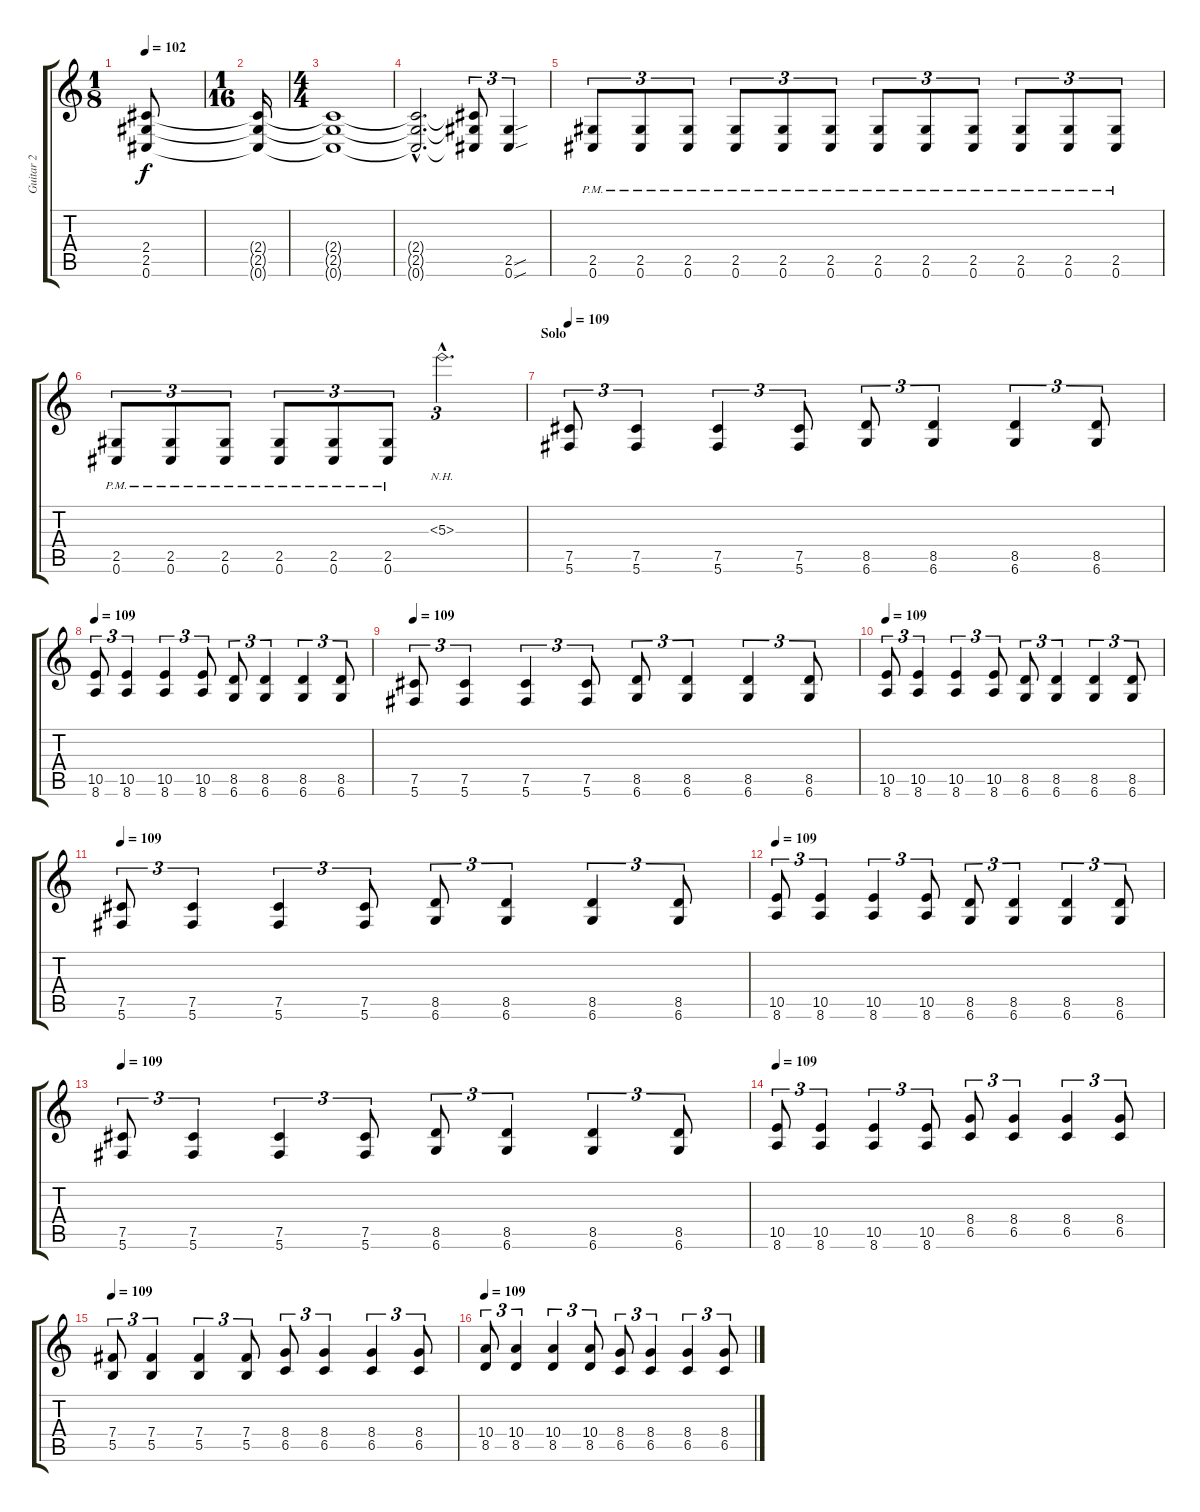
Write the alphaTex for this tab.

\track ("Guitar 2" "Guitar 2") {instrument distortionguitar}
\staff {score tabs}
\tuning (Db4 Ab3 E3 B2 Gb2 Db2) {hide}
\ts (1 8)
\tempo 102
\clef g2
\ks c
(2.4 2.5 0.6).8{dy f} |
\ts (1 16)
(2.4{t} 2.5{t} 0.6{t}).16 |
\ts (4 4)
(2.4{t} 2.5{t} 0.6{t}).1 |
(2.4{hac t} 2.5{hac t} 0.6{hac t}).2{d} (2.4{t} 2.5{t} 0.6{t}).8{tu (3 2)} (2.5{sou} 0.6{sou}).4{tu (3 2)} |
(2.5{pm} 0.6{pm}).8{tu (3 2)} (2.5{pm} 0.6{pm}).8{tu (3 2)} (2.5{pm} 0.6{pm}).8{tu (3 2)} (2.5{pm} 0.6{pm}).8{tu (3 2)} (2.5{pm} 0.6{pm}).8{tu (3 2)} (2.5{pm} 0.6{pm}).8{tu (3 2)} (2.5{pm} 0.6{pm}).8{tu (3 2)} (2.5{pm} 0.6{pm}).8{tu (3 2)} (2.5{pm} 0.6{pm}).8{tu (3 2)} (2.5{pm} 0.6{pm}).8{tu (3 2)} (2.5{pm} 0.6{pm}).8{tu (3 2)} (2.5{pm} 0.6{pm}).8{tu (3 2)} |
(2.5{pm} 0.6{pm}).8{tu (3 2)} (2.5{pm} 0.6{pm}).8{tu (3 2)} (2.5{pm} 0.6{pm}).8{tu (3 2)} (2.5{pm} 0.6{pm}).8{tu (3 2)} (2.5{pm} 0.6{pm}).8{tu (3 2)} (2.5{pm} 0.6{pm}).8{tu (3 2)} 5.3{nh hac}.2{d tu (3 2)} |
\section ("" "Solo")
\tempo 109
(7.5 5.6).8{tu (3 2)} (7.5 5.6).4{tu (3 2)} (7.5 5.6).4{tu (3 2)} (7.5 5.6).8{tu (3 2)} (8.5 6.6).8{tu (3 2)} (8.5 6.6).4{tu (3 2)} (8.5 6.6).4{tu (3 2)} (8.5 6.6).8{tu (3 2)} |
\tempo 109
(10.5 8.6).8{tu (3 2)} (10.5 8.6).4{tu (3 2)} (10.5 8.6).4{tu (3 2)} (10.5 8.6).8{tu (3 2)} (8.5 6.6).8{tu (3 2)} (8.5 6.6).4{tu (3 2)} (8.5 6.6).4{tu (3 2)} (8.5 6.6).8{tu (3 2)} |
\tempo 109
(7.5 5.6).8{tu (3 2)} (7.5 5.6).4{tu (3 2)} (7.5 5.6).4{tu (3 2)} (7.5 5.6).8{tu (3 2)} (8.5 6.6).8{tu (3 2)} (8.5 6.6).4{tu (3 2)} (8.5 6.6).4{tu (3 2)} (8.5 6.6).8{tu (3 2)} |
\tempo 109
(10.5 8.6).8{tu (3 2)} (10.5 8.6).4{tu (3 2)} (10.5 8.6).4{tu (3 2)} (10.5 8.6).8{tu (3 2)} (8.5 6.6).8{tu (3 2)} (8.5 6.6).4{tu (3 2)} (8.5 6.6).4{tu (3 2)} (8.5 6.6).8{tu (3 2)} |
\tempo 109
(7.5 5.6).8{tu (3 2)} (7.5 5.6).4{tu (3 2)} (7.5 5.6).4{tu (3 2)} (7.5 5.6).8{tu (3 2)} (8.5 6.6).8{tu (3 2)} (8.5 6.6).4{tu (3 2)} (8.5 6.6).4{tu (3 2)} (8.5 6.6).8{tu (3 2)} |
\tempo 109
(10.5 8.6).8{tu (3 2)} (10.5 8.6).4{tu (3 2)} (10.5 8.6).4{tu (3 2)} (10.5 8.6).8{tu (3 2)} (8.5 6.6).8{tu (3 2)} (8.5 6.6).4{tu (3 2)} (8.5 6.6).4{tu (3 2)} (8.5 6.6).8{tu (3 2)} |
\tempo 109
(7.5 5.6).8{tu (3 2)} (7.5 5.6).4{tu (3 2)} (7.5 5.6).4{tu (3 2)} (7.5 5.6).8{tu (3 2)} (8.5 6.6).8{tu (3 2)} (8.5 6.6).4{tu (3 2)} (8.5 6.6).4{tu (3 2)} (8.5 6.6).8{tu (3 2)} |
\tempo 109
(10.5 8.6).8{tu (3 2)} (10.5 8.6).4{tu (3 2)} (10.5 8.6).4{tu (3 2)} (10.5 8.6).8{tu (3 2)} (8.4 6.5).8{tu (3 2)} (8.4 6.5).4{tu (3 2)} (8.4 6.5).4{tu (3 2)} (8.4 6.5).8{tu (3 2)} |
\tempo 109
(7.4 5.5).8{tu (3 2)} (7.4 5.5).4{tu (3 2)} (7.4 5.5).4{tu (3 2)} (7.4 5.5).8{tu (3 2)} (8.4 6.5).8{tu (3 2)} (8.4 6.5).4{tu (3 2)} (8.4 6.5).4{tu (3 2)} (8.4 6.5).8{tu (3 2)} |
\tempo 109
(10.4 8.5).8{tu (3 2)} (10.4 8.5).4{tu (3 2)} (10.4 8.5).4{tu (3 2)} (10.4 8.5).8{tu (3 2)} (8.4 6.5).8{tu (3 2)} (8.4 6.5).4{tu (3 2)} (8.4 6.5).4{tu (3 2)} (8.4 6.5).8{tu (3 2)}
